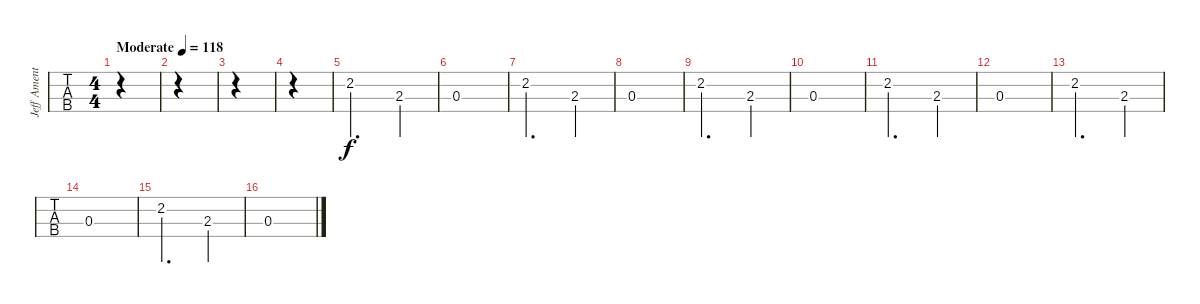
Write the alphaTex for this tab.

\track ("Jeff Ament" "Jeff Ament") {instrument electricbassfinger}
\staff {tabs}
\tuning (G2 D2 A1 E1) {hide}
\ts (4 4)
\tempo (118 "Moderate")
\clef f4
\ks c
|
|
|
|
2.2.2{d} 2.3.4 |
0.3.1 |
2.2.2{d} 2.3.4 |
0.3.1 |
2.2.2{d} 2.3.4 |
0.3.1 |
2.2.2{d} 2.3.4 |
0.3.1 |
2.2.2{d} 2.3.4 |
0.3.1 |
2.2.2{d} 2.3.4 |
0.3.1
